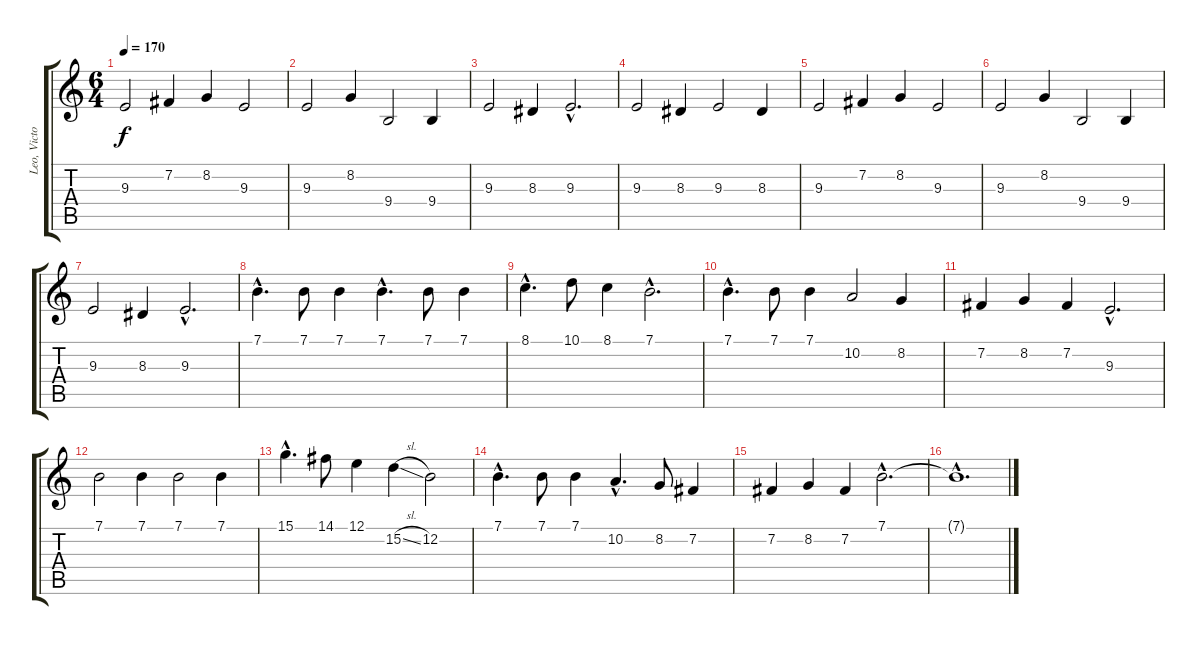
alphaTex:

\track ("Leo, Victor, Jose y Aurora" "Leo, Victo") {instrument lead1square}
\staff {score tabs}
\tuning (E4 B3 G3 D3 A2 E2) {hide}
\ts (6 4)
\tempo 170
\clef g2
\ks c
9.3.2{dy f} 7.2.4 8.2.4 9.3.2 |
9.3.2 8.2.4 9.4.2 9.4.4 |
9.3.2 8.3.4 9.3{hac}.2{d} |
9.3.2 8.3.4 9.3.2 8.3.4 |
9.3.2 7.2.4 8.2.4 9.3.2 |
9.3.2 8.2.4 9.4.2 9.4.4 |
9.3.2 8.3.4 9.3{hac}.2{d} |
7.1{hac}.4{d} 7.1.8 7.1.4 7.1{hac}.4{d} 7.1.8 7.1.4 |
8.1{hac}.4{d} 10.1.8 8.1.4 7.1{hac}.2{d} |
7.1{hac}.4{d} 7.1.8 7.1.4 10.2.2 8.2.4 |
7.2.4 8.2.4 7.2.4 9.3{hac}.2{d} |
7.1.2 7.1.4 7.1.2 7.1.4 |
15.1{hac}.4{d} 14.1.8 12.1.4 15.2{sl}.4 12.2.2 |
7.1{hac}.4{d} 7.1.8 7.1.4 10.2{hac}.4{d} 8.2.8 7.2.4 |
7.2.4 8.2.4 7.2.4 7.1{hac}.2{d} |
7.1{hac t}.1{d}
